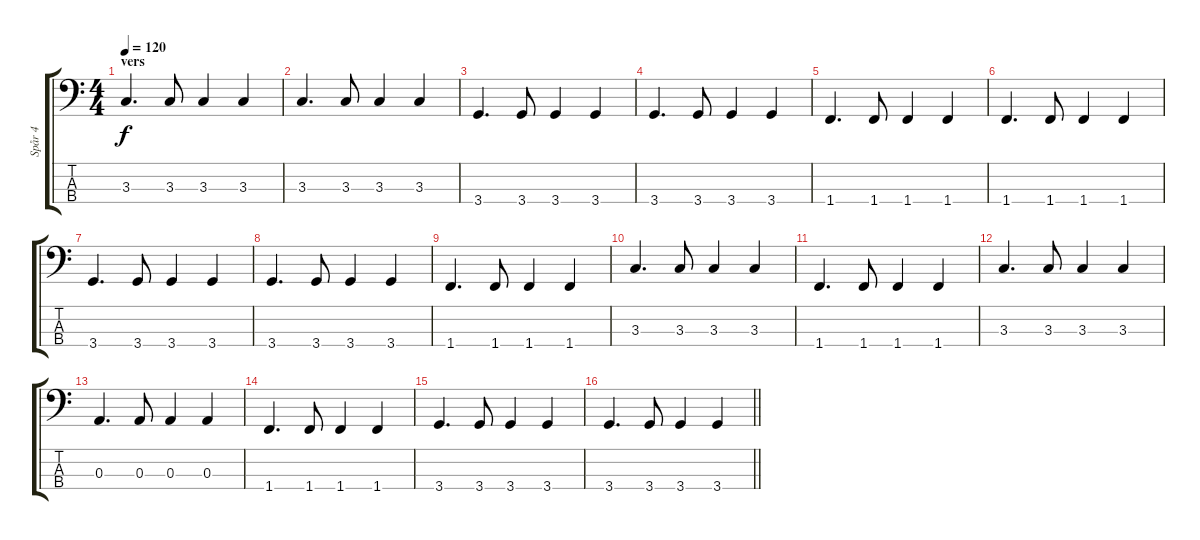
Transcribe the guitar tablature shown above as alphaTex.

\track ("Spår 4" "Spår 4") {instrument electricbassfinger}
\staff {score tabs}
\tuning (G2 D2 A1 E1) {hide}
\ts (4 4)
\section ("" "vers")
\tempo 120
\clef f4
\ks c
3.3.4{d dy f} 3.3.8 3.3.4 3.3.4 |
3.3.4{d} 3.3.8 3.3.4 3.3.4 |
3.4.4{d} 3.4.8 3.4.4 3.4.4 |
3.4.4{d} 3.4.8 3.4.4 3.4.4 |
1.4.4{d} 1.4.8 1.4.4 1.4.4 |
1.4.4{d} 1.4.8 1.4.4 1.4.4 |
3.4.4{d} 3.4.8 3.4.4 3.4.4 |
3.4.4{d} 3.4.8 3.4.4 3.4.4 |
1.4.4{d} 1.4.8 1.4.4 1.4.4 |
3.3.4{d} 3.3.8 3.3.4 3.3.4 |
1.4.4{d} 1.4.8 1.4.4 1.4.4 |
3.3.4{d} 3.3.8 3.3.4 3.3.4 |
0.3.4{d} 0.3.8 0.3.4 0.3.4 |
1.4.4{d} 1.4.8 1.4.4 1.4.4 |
3.4.4{d} 3.4.8 3.4.4 3.4.4 |
\barLineRight lightlight
3.4.4{d} 3.4.8 3.4.4 3.4.4
